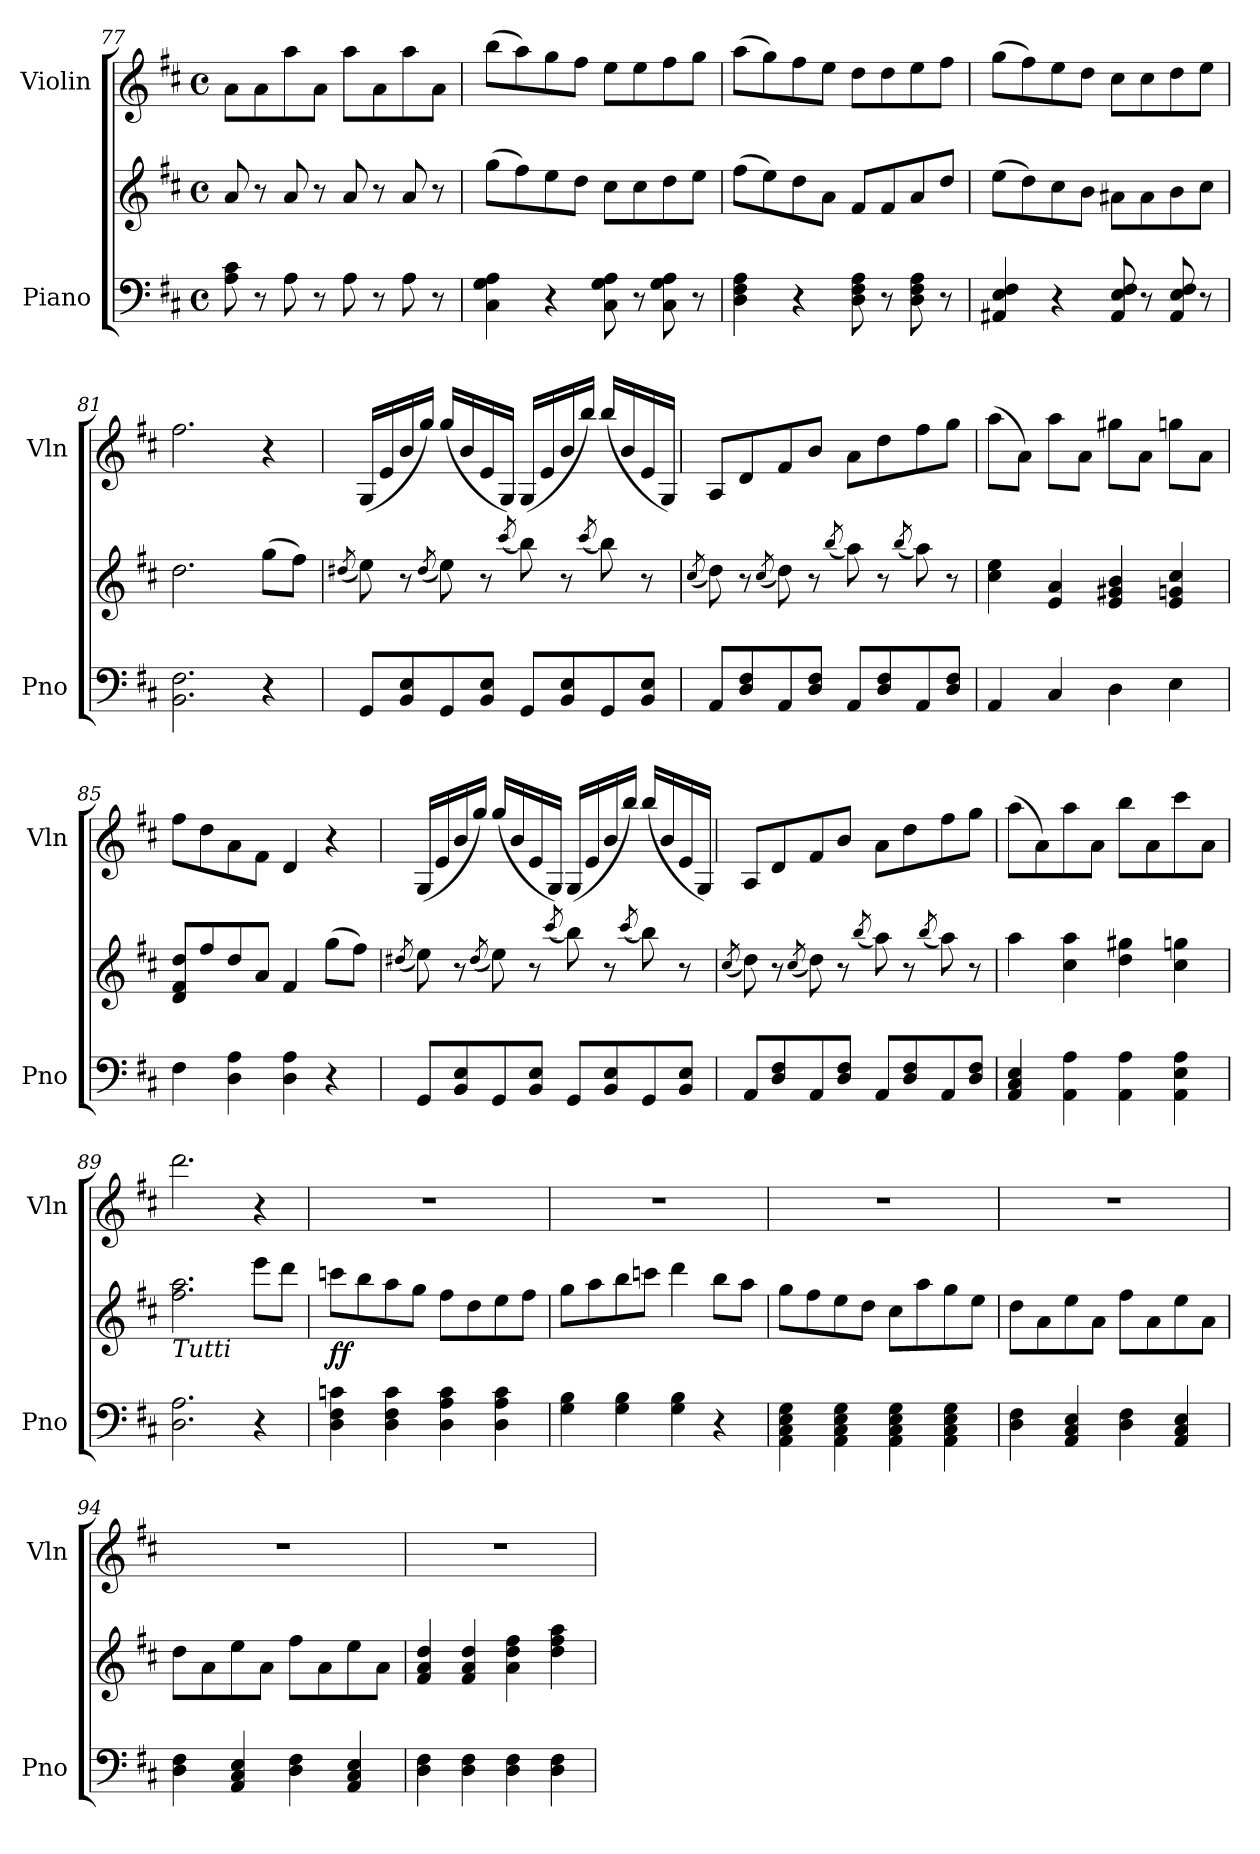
**kern	**kern	**dynam	**kern
*part2	*part2	*part2	*part1
*staff3	*staff2	*staff2/3	*staff1
*I"Piano	*	*	*I"Violin
*I'Pno	*	*	*I'Vln
*clefF4	*clefG2	*	*clefG2
*k[f#c#]	*k[f#c#]	*	*k[f#c#]
*M4/4	*M4/4	*	*M4/4
*met(c)	*met(c)	*	*met(c)
=77	=77	=77	=77
8A\ 8c#\	8a/	.	8a\L
8r	8r	.	8a\
8A\	8a/	.	8aa\
8r	8r	.	8a\J
8A\	8a/	.	8aa\L
8r	8r	.	8a\
8A\	8a/	.	8aa\
8r	8r	.	8a\J
=78	=78	=78	=78
4C#\ 4G\ 4A\	(>8gg\L	.	(>8bb\L
.	8ff#\)	.	8aa\)
4r	8ee\	.	8gg\
.	8dd\J	.	8ff#\J
8C#\ 8G\ 8A\	8cc#\L	.	8ee\L
8r	8cc#\	.	8ee\
8C#\ 8G\ 8A\	8dd\	.	8ff#\
8r	8ee\J	.	8gg\J
=79	=79	=79	=79
4D\ 4F#\ 4A\	(>8ff#\L	.	(>8aa\L
.	8ee\)	.	8gg\)
4r	8dd\	.	8ff#\
.	8a\J	.	8ee\J
8D\ 8F#\ 8A\	8f#/L	.	8dd\L
8r	8f#/	.	8dd\
8D\ 8F#\ 8A\	8a/	.	8ee\
8r	8dd/J	.	8ff#\J
=80	=80	=80	=80
4AA#X/ 4E/ 4F#/	(>8ee\L	.	(>8gg\L
.	8dd\)	.	8ff#\)
4r	8cc#\	.	8ee\
.	8b\J	.	8dd\J
8AA#/ 8E/ 8F#/	8a#X\L	.	8cc#\L
8r	8a#\	.	8cc#\
8AA#/ 8E/ 8F#/	8b\	.	8dd\
8r	8cc#\J	.	8ee\J
!!LO:PB:g=z
=81	=81	=81	=81
2.BB\ 2.F#\	2.dd\	.	2.ff#\
4r	(>8gg\L	.	4r
.	8ff#\J)	.	.
=82	=82	=82	=82
.	(<8qdd#X/	.	.
8GG/L	8ee\)	.	(<16G/LL
.	.	.	16e/
8BB/ 8E/	8r	.	16b/
.	.	.	16gg/JJ)
.	(<8qdd#/	.	.
8GG/	8ee\)	.	(<16gg/LL
.	.	.	16b/
8BB/ 8E/J	8r	.	16e/
.	.	.	16G/JJ)
.	(<8qccc#/	.	.
8GG/L	8bb\)	.	(<16G/LL
.	.	.	16e/
8BB/ 8E/	8r	.	16b/
.	.	.	16bb/JJ)
.	(<8qccc#/	.	.
8GG/	8bb\)	.	(<16bb/LL
.	.	.	16b/
8BB/ 8E/J	8r	.	16e/
.	.	.	16G/JJ)
=83	=83	=83	=83
.	(<8qcc#/	.	.
8AA/L	8dd\)	.	8A/L
8D/ 8F#/	8r	.	8d/
.	(<8qcc#/	.	.
8AA/	8dd\)	.	8f#/
8D/ 8F#/J	8r	.	8b/J
.	(<8qbb/	.	.
8AA/L	8aa\)	.	8a\L
8D/ 8F#/	8r	.	8dd\
.	(<8qbb/	.	.
8AA/	8aa\)	.	8ff#\
8D/ 8F#/J	8r	.	8gg\J
=84	=84	=84	=84
4AA/	4cc#\ 4ee\	.	(>8aa\L
.	.	.	8a\J)
4C#/	4e/ 4a/	.	8aa\L
.	.	.	8a\J
4D\	4e/ 4g#X/ 4b/	.	8gg#X\L
.	.	.	8a\J
4E\	4e/ 4gn/ 4cc#/	.	8ggn\L
.	.	.	8a\J
=85	=85	=85	=85
4F#\	8d/ 8f#/ 8dd/L	.	8ff#\L
.	8ff#/	.	8dd\
4D\ 4A\	8dd/	.	8a\
.	8a/J	.	8f#\J
4D\ 4A\	4f#/	.	4d/
4r	(>8gg\L	.	4r
.	8ff#\J)	.	.
!!LO:LB:g=z
=86	=86	=86	=86
.	(<8qdd#X/	.	.
8GG/L	8ee\)	.	(<16G/LL
.	.	.	16e/
8BB/ 8E/	8r	.	16b/
.	.	.	16gg/JJ)
.	(<8qdd#/	.	.
8GG/	8ee\)	.	(<16gg/LL
.	.	.	16b/
8BB/ 8E/J	8r	.	16e/
.	.	.	16G/JJ)
.	(<8qccc#/	.	.
8GG/L	8bb\)	.	(<16G/LL
.	.	.	16e/
8BB/ 8E/	8r	.	16b/
.	.	.	16bb/JJ)
.	(<8qccc#/	.	.
8GG/	8bb\)	.	(<16bb/LL
.	.	.	16b/
8BB/ 8E/J	8r	.	16e/
.	.	.	16G/JJ)
=87	=87	=87	=87
.	(<8qcc#/	.	.
8AA/L	8dd\)	.	8A/L
8D/ 8F#/	8r	.	8d/
.	(<8qcc#/	.	.
8AA/	8dd\)	.	8f#/
8D/ 8F#/J	8r	.	8b/J
.	(<8qbb/	.	.
8AA/L	8aa\)	.	8a\L
8D/ 8F#/	8r	.	8dd\
.	(<8qbb/	.	.
8AA/	8aa\)	.	8ff#\
8D/ 8F#/J	8r	.	8gg\J
=88	=88	=88	=88
4AA/ 4C#/ 4E/	4aa\	.	(>8aa\L
.	.	.	8a\)
4AA\ 4A\	4cc#\ 4aa\	.	8aa\
.	.	.	8a\J
4AA\ 4A\	4dd\ 4gg#X\	.	8bb\L
.	.	.	8a\
4AA\ 4E\ 4A\	4cc#\ 4ggn\	.	8ccc#\
.	.	.	8a\J
=89	=89	=89	=89
!	!LO:TX:b:i:t=Tutti	!	!
2.D\ 2.A\	2.ff#\ 2.aa\	.	2.ddd\
4r	8eee\L	.	4r
.	8ddd\J	.	.
=90	=90	=90	=90
!	!	!LO:DY:b	!
4D\ 4F#\ 4cn\	8cccn\L	ff	1r
.	8bb\	.	.
4D\ 4F#\ 4c\	8aa\	.	.
.	8gg\J	.	.
4D\ 4A\ 4c\	8ff#\L	.	.
.	8dd\	.	.
4D\ 4A\ 4c\	8ee\	.	.
.	8ff#\J	.	.
!!LO:LB:g=z
=91	=91	=91	=91
4G\ 4B\	8gg\L	.	1r
.	8aa\	.	.
4G\ 4B\	8bb\	.	.
.	8cccn\J	.	.
4G\ 4B\	4ddd\	.	.
4r	8bb\L	.	.
.	8aa\J	.	.
=92	=92	=92	=92
4AA\ 4C#\ 4E\ 4G\	8gg\L	.	1r
.	8ff#\	.	.
4AA\ 4C#\ 4E\ 4G\	8ee\	.	.
.	8dd\J	.	.
4AA\ 4C#\ 4E\ 4G\	8cc#\L	.	.
.	8aa\	.	.
4AA\ 4C#\ 4E\ 4G\	8gg\	.	.
.	8ee\J	.	.
=93	=93	=93	=93
4D\ 4F#\	8dd\L	.	1r
.	8a\	.	.
4AA/ 4C#/ 4E/	8ee\	.	.
.	8a\J	.	.
4D\ 4F#\	8ff#\L	.	.
.	8a\	.	.
4AA/ 4C#/ 4E/	8ee\	.	.
.	8a\J	.	.
=94	=94	=94	=94
4D\ 4F#\	8dd\L	.	1r
.	8a\	.	.
4AA/ 4C#/ 4E/	8ee\	.	.
.	8a\J	.	.
4D\ 4F#\	8ff#\L	.	.
.	8a\	.	.
4AA/ 4C#/ 4E/	8ee\	.	.
.	8a\J	.	.
=95	=95	=95	=95
4D\ 4F#\	4f#/ 4a/ 4dd/	.	1r
4D\ 4F#\	4f#/ 4a/ 4dd/	.	.
4D\ 4F#\	4a\ 4dd\ 4ff#\	.	.
4D\ 4F#\	4dd\ 4ff#\ 4aa\	.	.
=	=	=	=
*-	*-	*-	*-
